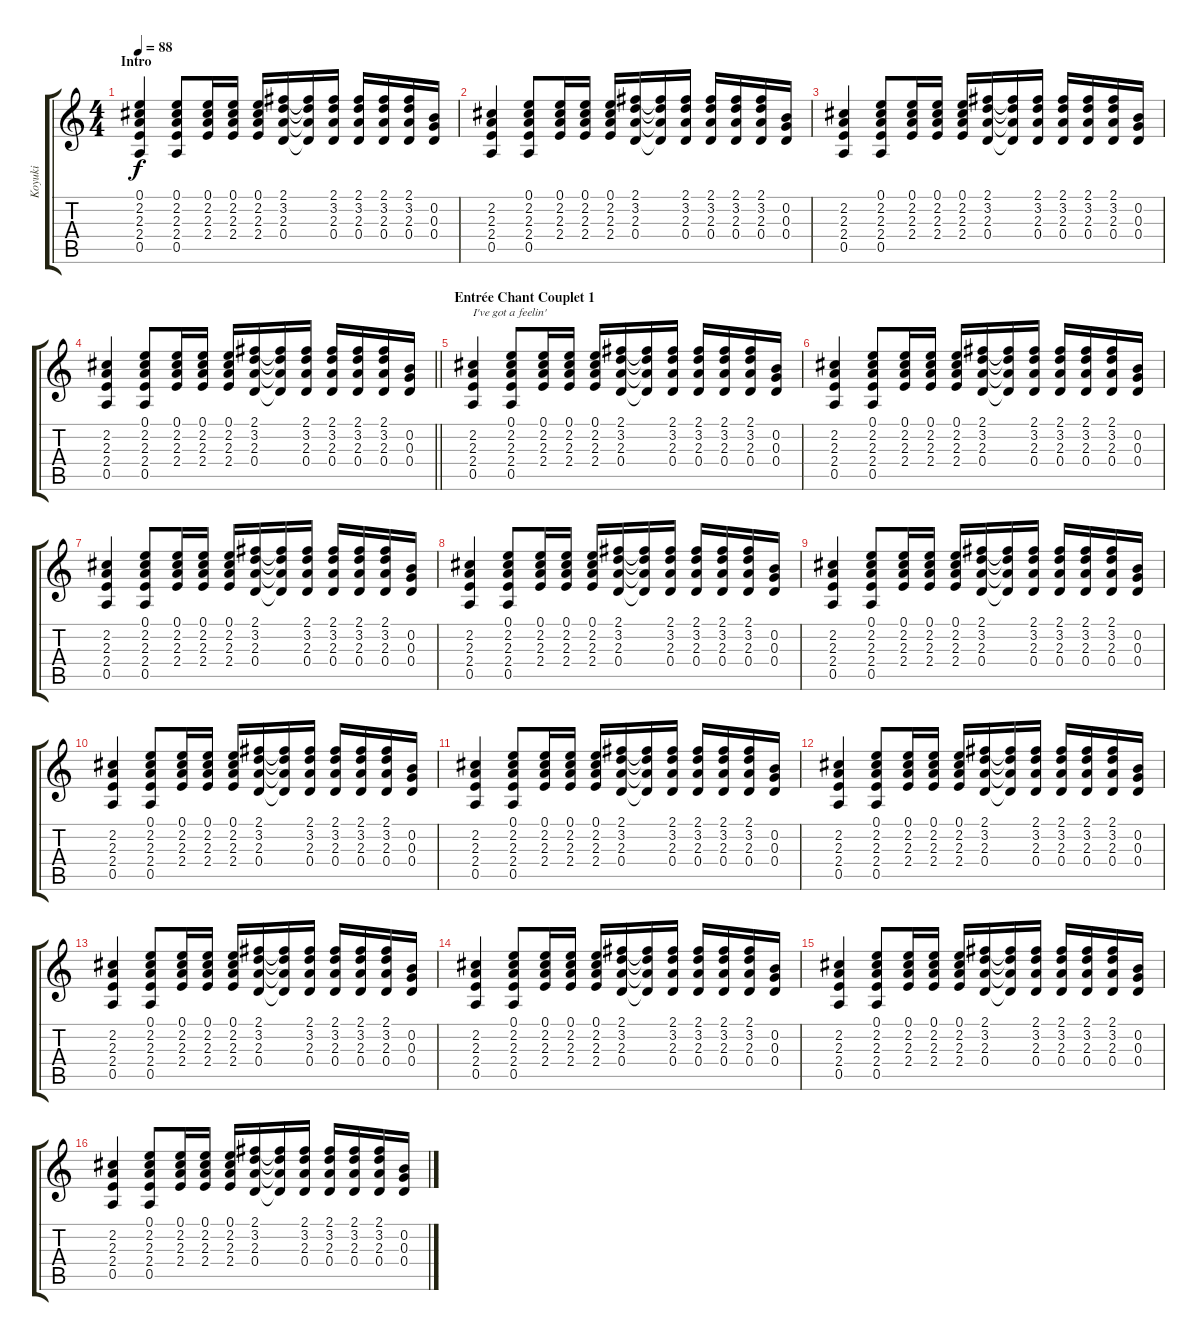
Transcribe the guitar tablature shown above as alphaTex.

\track ("Koyuki" "Koyuki") {instrument acousticguitarnylon}
\staff {score tabs}
\tuning (E4 B3 G3 D3 A2 E2) {hide}
\ts (4 4)
\section ("" "Intro")
\tempo 88
\clef g2
\ks c
(0.1 2.2 2.3 2.4 0.5).4{dy f instrument acousticguitarnylon} (0.1 2.2 2.3 2.4 0.5).8 (0.1 2.2 2.3 2.4).16 (0.1 2.2 2.3 2.4).16 (0.1 2.2 2.3 2.4).16 (2.1 3.2 2.3 0.4).16 (2.1{t} 3.2{t} 2.3{t} 0.4{t}).16 (2.1 3.2 2.3 0.4).16 (2.1 3.2 2.3 0.4).16 (2.1 3.2 2.3 0.4).16 (2.1 3.2 2.3 0.4).16 (0.2 0.3 0.4).16 |
(2.2 2.3 2.4 0.5).4 (0.1 2.2 2.3 2.4 0.5).8 (0.1 2.2 2.3 2.4).16 (0.1 2.2 2.3 2.4).16 (0.1 2.2 2.3 2.4).16 (2.1 3.2 2.3 0.4).16 (2.1{t} 3.2{t} 2.3{t} 0.4{t}).16 (2.1 3.2 2.3 0.4).16 (2.1 3.2 2.3 0.4).16 (2.1 3.2 2.3 0.4).16 (2.1 3.2 2.3 0.4).16 (0.2 0.3 0.4).16 |
(2.2 2.3 2.4 0.5).4 (0.1 2.2 2.3 2.4 0.5).8 (0.1 2.2 2.3 2.4).16 (0.1 2.2 2.3 2.4).16 (0.1 2.2 2.3 2.4).16 (2.1 3.2 2.3 0.4).16 (2.1{t} 3.2{t} 2.3{t} 0.4{t}).16 (2.1 3.2 2.3 0.4).16 (2.1 3.2 2.3 0.4).16 (2.1 3.2 2.3 0.4).16 (2.1 3.2 2.3 0.4).16 (0.2 0.3 0.4).16 |
\barLineRight lightlight
(2.2 2.3 2.4 0.5).4 (0.1 2.2 2.3 2.4 0.5).8 (0.1 2.2 2.3 2.4).16 (0.1 2.2 2.3 2.4).16 (0.1 2.2 2.3 2.4).16 (2.1 3.2 2.3 0.4).16 (2.1{t} 3.2{t} 2.3{t} 0.4{t}).16 (2.1 3.2 2.3 0.4).16 (2.1 3.2 2.3 0.4).16 (2.1 3.2 2.3 0.4).16 (2.1 3.2 2.3 0.4).16 (0.2 0.3 0.4).16 |
\section ("" "Entrée Chant Couplet 1")
(2.2 2.3 2.4 0.5).4{txt "I've got a feelin'"} (0.1 2.2 2.3 2.4 0.5).8 (0.1 2.2 2.3 2.4).16 (0.1 2.2 2.3 2.4).16 (0.1 2.2 2.3 2.4).16 (2.1 3.2 2.3 0.4).16 (2.1{t} 3.2{t} 2.3{t} 0.4{t}).16 (2.1 3.2 2.3 0.4).16 (2.1 3.2 2.3 0.4).16 (2.1 3.2 2.3 0.4).16 (2.1 3.2 2.3 0.4).16 (0.2 0.3 0.4).16 |
(2.2 2.3 2.4 0.5).4 (0.1 2.2 2.3 2.4 0.5).8 (0.1 2.2 2.3 2.4).16 (0.1 2.2 2.3 2.4).16 (0.1 2.2 2.3 2.4).16 (2.1 3.2 2.3 0.4).16 (2.1{t} 3.2{t} 2.3{t} 0.4{t}).16 (2.1 3.2 2.3 0.4).16 (2.1 3.2 2.3 0.4).16 (2.1 3.2 2.3 0.4).16 (2.1 3.2 2.3 0.4).16 (0.2 0.3 0.4).16 |
(2.2 2.3 2.4 0.5).4 (0.1 2.2 2.3 2.4 0.5).8 (0.1 2.2 2.3 2.4).16 (0.1 2.2 2.3 2.4).16 (0.1 2.2 2.3 2.4).16 (2.1 3.2 2.3 0.4).16 (2.1{t} 3.2{t} 2.3{t} 0.4{t}).16 (2.1 3.2 2.3 0.4).16 (2.1 3.2 2.3 0.4).16 (2.1 3.2 2.3 0.4).16 (2.1 3.2 2.3 0.4).16 (0.2 0.3 0.4).16 |
(2.2 2.3 2.4 0.5).4 (0.1 2.2 2.3 2.4 0.5).8 (0.1 2.2 2.3 2.4).16 (0.1 2.2 2.3 2.4).16 (0.1 2.2 2.3 2.4).16 (2.1 3.2 2.3 0.4).16 (2.1{t} 3.2{t} 2.3{t} 0.4{t}).16 (2.1 3.2 2.3 0.4).16 (2.1 3.2 2.3 0.4).16 (2.1 3.2 2.3 0.4).16 (2.1 3.2 2.3 0.4).16 (0.2 0.3 0.4).16 |
(2.2 2.3 2.4 0.5).4 (0.1 2.2 2.3 2.4 0.5).8 (0.1 2.2 2.3 2.4).16 (0.1 2.2 2.3 2.4).16 (0.1 2.2 2.3 2.4).16 (2.1 3.2 2.3 0.4).16 (2.1{t} 3.2{t} 2.3{t} 0.4{t}).16 (2.1 3.2 2.3 0.4).16 (2.1 3.2 2.3 0.4).16 (2.1 3.2 2.3 0.4).16 (2.1 3.2 2.3 0.4).16 (0.2 0.3 0.4).16 |
(2.2 2.3 2.4 0.5).4 (0.1 2.2 2.3 2.4 0.5).8 (0.1 2.2 2.3 2.4).16 (0.1 2.2 2.3 2.4).16 (0.1 2.2 2.3 2.4).16 (2.1 3.2 2.3 0.4).16 (2.1{t} 3.2{t} 2.3{t} 0.4{t}).16 (2.1 3.2 2.3 0.4).16 (2.1 3.2 2.3 0.4).16 (2.1 3.2 2.3 0.4).16 (2.1 3.2 2.3 0.4).16 (0.2 0.3 0.4).16 |
(2.2 2.3 2.4 0.5).4 (0.1 2.2 2.3 2.4 0.5).8 (0.1 2.2 2.3 2.4).16 (0.1 2.2 2.3 2.4).16 (0.1 2.2 2.3 2.4).16 (2.1 3.2 2.3 0.4).16 (2.1{t} 3.2{t} 2.3{t} 0.4{t}).16 (2.1 3.2 2.3 0.4).16 (2.1 3.2 2.3 0.4).16 (2.1 3.2 2.3 0.4).16 (2.1 3.2 2.3 0.4).16 (0.2 0.3 0.4).16 |
(2.2 2.3 2.4 0.5).4 (0.1 2.2 2.3 2.4 0.5).8 (0.1 2.2 2.3 2.4).16 (0.1 2.2 2.3 2.4).16 (0.1 2.2 2.3 2.4).16 (2.1 3.2 2.3 0.4).16 (2.1{t} 3.2{t} 2.3{t} 0.4{t}).16 (2.1 3.2 2.3 0.4).16 (2.1 3.2 2.3 0.4).16 (2.1 3.2 2.3 0.4).16 (2.1 3.2 2.3 0.4).16 (0.2 0.3 0.4).16 |
(2.2 2.3 2.4 0.5).4 (0.1 2.2 2.3 2.4 0.5).8 (0.1 2.2 2.3 2.4).16 (0.1 2.2 2.3 2.4).16 (0.1 2.2 2.3 2.4).16 (2.1 3.2 2.3 0.4).16 (2.1{t} 3.2{t} 2.3{t} 0.4{t}).16 (2.1 3.2 2.3 0.4).16 (2.1 3.2 2.3 0.4).16 (2.1 3.2 2.3 0.4).16 (2.1 3.2 2.3 0.4).16 (0.2 0.3 0.4).16 |
(2.2 2.3 2.4 0.5).4 (0.1 2.2 2.3 2.4 0.5).8 (0.1 2.2 2.3 2.4).16 (0.1 2.2 2.3 2.4).16 (0.1 2.2 2.3 2.4).16 (2.1 3.2 2.3 0.4).16 (2.1{t} 3.2{t} 2.3{t} 0.4{t}).16 (2.1 3.2 2.3 0.4).16 (2.1 3.2 2.3 0.4).16 (2.1 3.2 2.3 0.4).16 (2.1 3.2 2.3 0.4).16 (0.2 0.3 0.4).16 |
(2.2 2.3 2.4 0.5).4 (0.1 2.2 2.3 2.4 0.5).8 (0.1 2.2 2.3 2.4).16 (0.1 2.2 2.3 2.4).16 (0.1 2.2 2.3 2.4).16 (2.1 3.2 2.3 0.4).16 (2.1{t} 3.2{t} 2.3{t} 0.4{t}).16 (2.1 3.2 2.3 0.4).16 (2.1 3.2 2.3 0.4).16 (2.1 3.2 2.3 0.4).16 (2.1 3.2 2.3 0.4).16 (0.2 0.3 0.4).16 |
(2.2 2.3 2.4 0.5).4 (0.1 2.2 2.3 2.4 0.5).8 (0.1 2.2 2.3 2.4).16 (0.1 2.2 2.3 2.4).16 (0.1 2.2 2.3 2.4).16 (2.1 3.2 2.3 0.4).16 (2.1{t} 3.2{t} 2.3{t} 0.4{t}).16 (2.1 3.2 2.3 0.4).16 (2.1 3.2 2.3 0.4).16 (2.1 3.2 2.3 0.4).16 (2.1 3.2 2.3 0.4).16 (0.2 0.3 0.4).16
